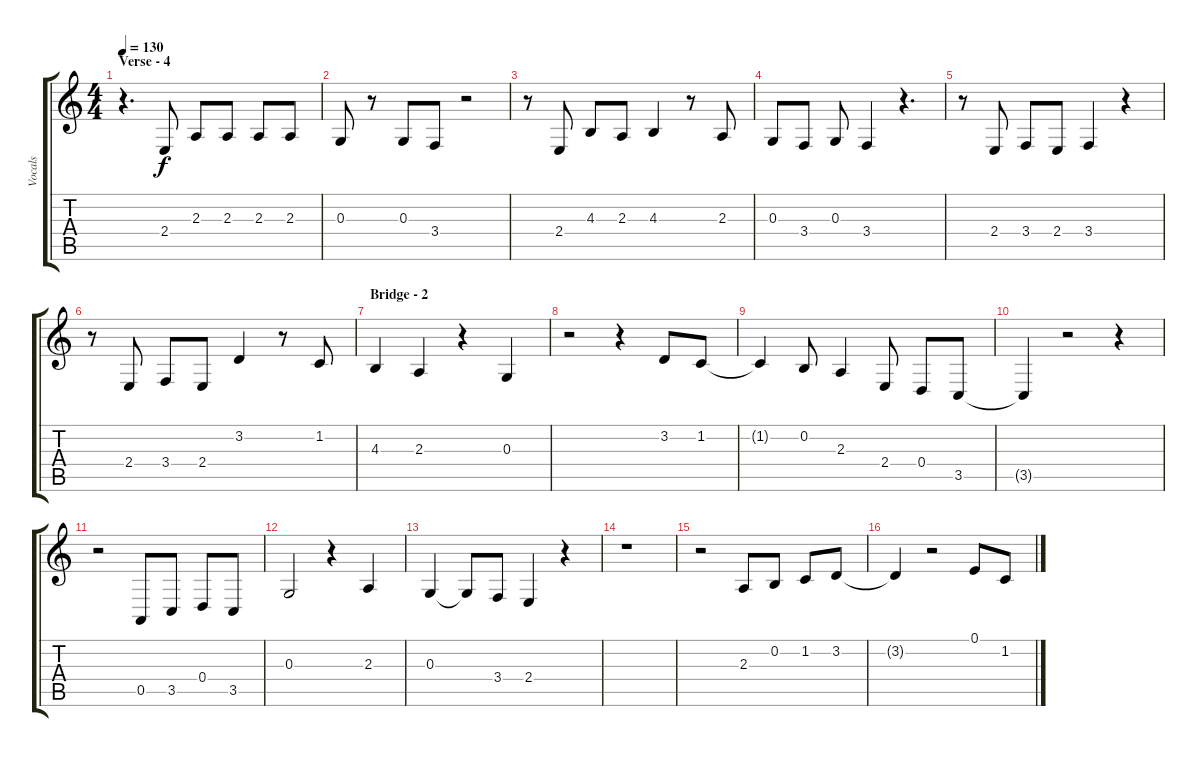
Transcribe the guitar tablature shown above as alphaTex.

\track ("Vocals" "Vocals") {instrument altosax}
\staff {score tabs}
\tuning (E4 B3 G3 D3 A2 E2) {hide}
\ts (4 4)
\section ("" "Verse - 4")
\tempo 130
\clef g2
\ks c
r.4{d dy f} 2.4.8 2.3.8 2.3.8 2.3.8 2.3.8 |
0.3.8 r.8 0.3.8 3.4.8 r.2 |
r.8 2.4.8 4.3.8 2.3.8 4.3.4 r.8 2.3.8 |
0.3.8 3.4.8 0.3.8 3.4.4 r.4{d} |
r.8 2.4.8 3.4.8 2.4.8 3.4.4 r.4 |
r.8 2.4.8 3.4.8 2.4.8 3.2.4 r.8 1.2.8 |
\section ("" "Bridge - 2")
4.3.4 2.3.4 r.4 0.3.4 |
r.2 r.4 3.2.8 1.2.8 |
1.2{t}.4 0.2.8 2.3.4 2.4.8 0.4.8 3.5.8 |
3.5{t}.4 r.2 r.4 |
r.2 0.5.8 3.5.8 0.4.8 3.5.8 |
0.3.2 r.4 2.3.4 |
0.3.4 0.3{t}.8 3.4.8 2.4.4 r.4 |
r.1 |
r.2 2.3.8 0.2.8 1.2.8 3.2.8 |
3.2{t}.4 r.2 0.1.8 1.2.8
